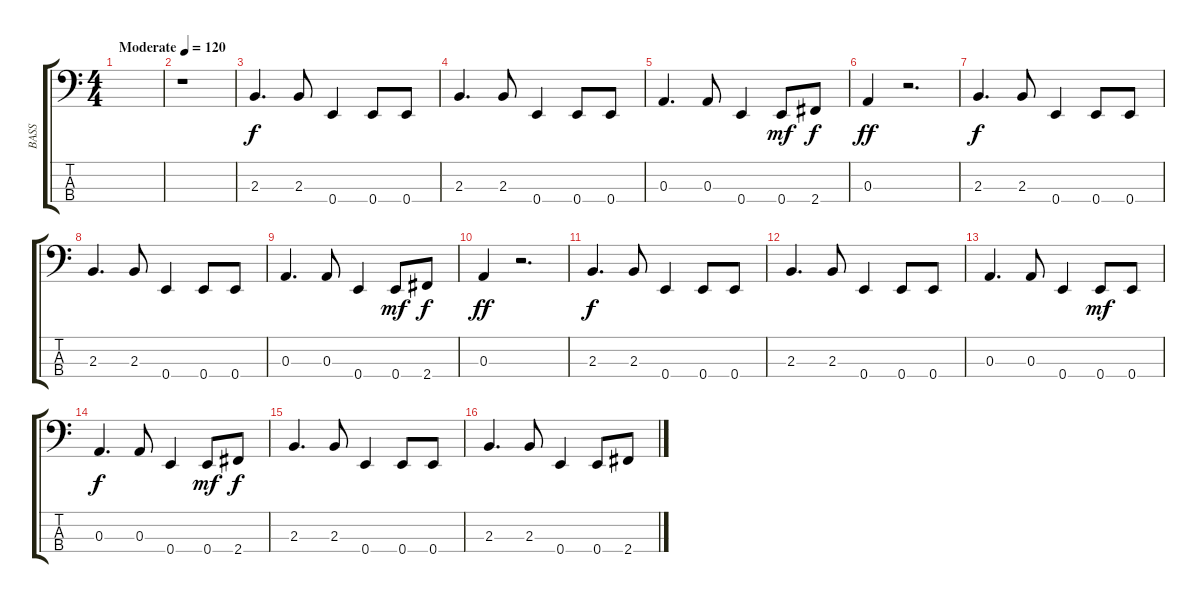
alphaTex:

\track ("BASS                " "BASS      ") {instrument electricbassfinger}
\staff {score tabs}
\tuning (G2 D2 A1 E1) {hide}
\ts (4 4)
\tempo (120 "Moderate")
\clef f4
\ks c
|
r.1 |
2.3.4{d instrument electricbassfinger} 2.3.8 0.4.4 0.4.8 0.4.8 |
2.3.4{d} 2.3.8 0.4.4 0.4.8 0.4.8 |
0.3.4{d} 0.3.8 0.4.4 0.4.8{dy mf} 2.4.8{dy f} |
0.3.4{dy ff} r.2{d} |
2.3.4{d dy f} 2.3.8 0.4.4 0.4.8 0.4.8 |
2.3.4{d} 2.3.8 0.4.4 0.4.8 0.4.8 |
0.3.4{d} 0.3.8 0.4.4 0.4.8{dy mf} 2.4.8{dy f} |
0.3.4{dy ff} r.2{d} |
2.3.4{d dy f} 2.3.8 0.4.4 0.4.8 0.4.8 |
2.3.4{d} 2.3.8 0.4.4 0.4.8 0.4.8 |
0.3.4{d} 0.3.8 0.4.4 0.4.8{dy mf} 0.4.8 |
0.3.4{d dy f} 0.3.8 0.4.4 0.4.8{dy mf} 2.4.8{dy f} |
2.3.4{d} 2.3.8 0.4.4 0.4.8 0.4.8 |
2.3.4{d} 2.3.8 0.4.4 0.4.8 2.4.8
